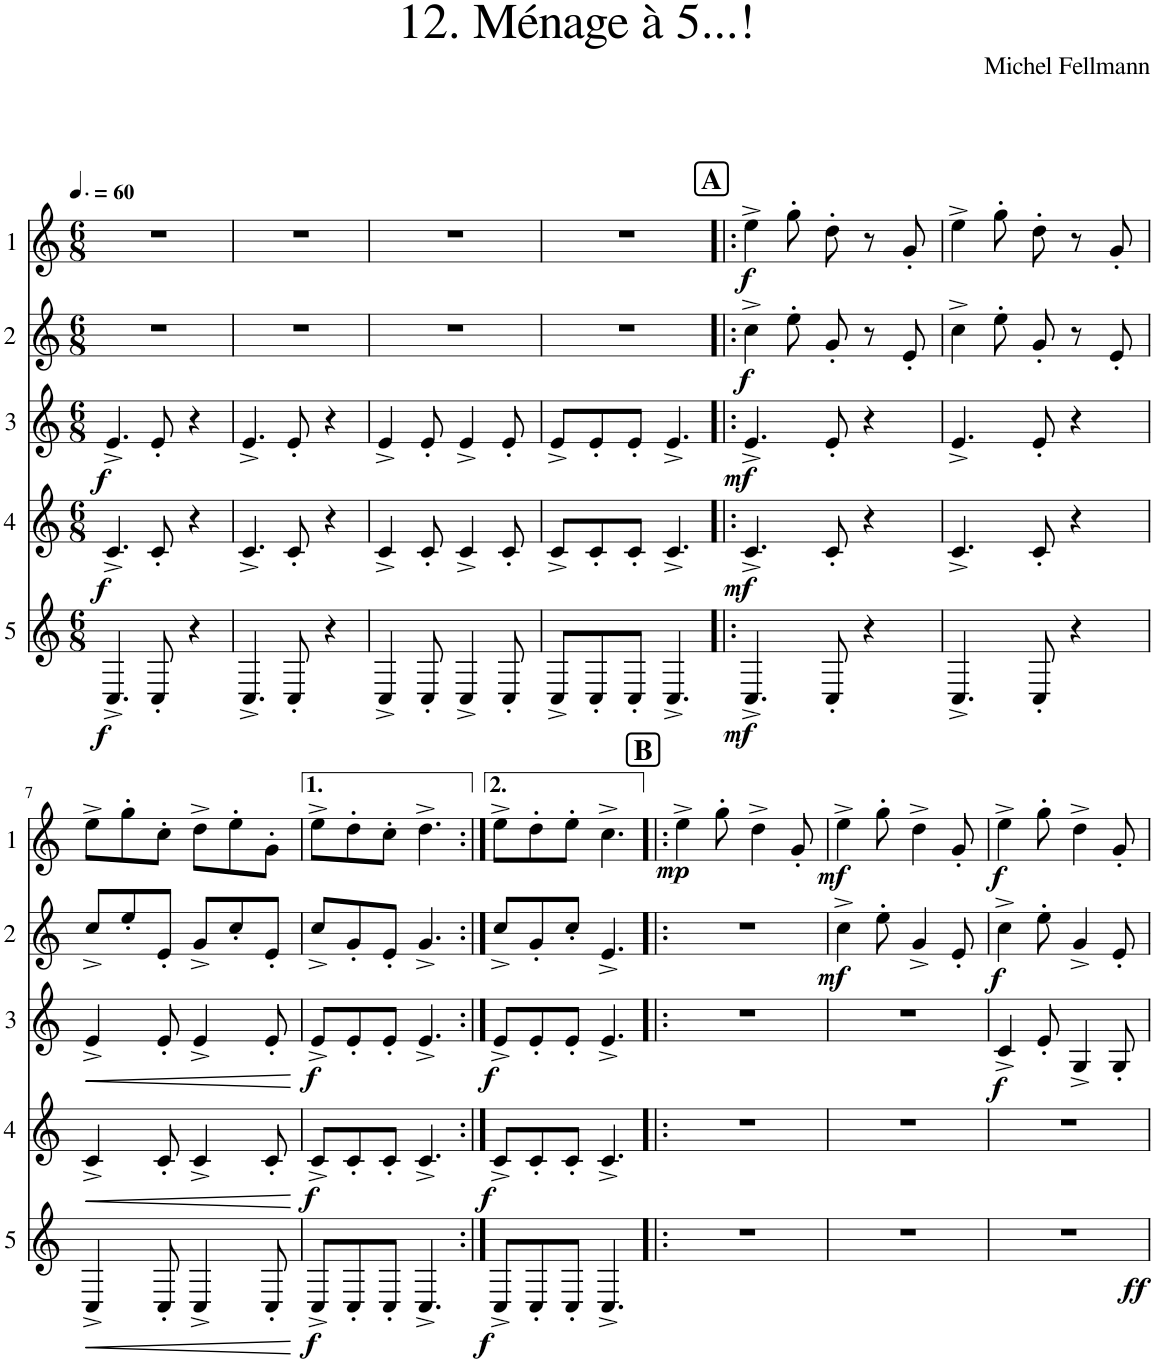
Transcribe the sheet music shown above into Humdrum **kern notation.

**kern	**dynam	**kern	**dynam	**kern	**dynam	**kern	**dynam	**kern	**dynam
*part5	*part5	*part4	*part4	*part3	*part3	*part2	*part2	*part1	*part1
*staff5	*staff5	*staff4	*staff4	*staff3	*staff3	*staff2	*staff2	*staff1	*staff1
*I"5	*	*I"4	*	*I"3	*	*I"2	*	*I"1	*
*clefG2	*	*clefG2	*	*clefG2	*	*clefG2	*	*clefG2	*
*Trd4c7	*	*Trd4c7	*	*Trd4c7	*	*Trd4c7	*	*Trd4c7	*
*k[]	*	*k[]	*	*k[]	*	*k[]	*	*k[]	*
*M6/8	*	*M6/8	*	*M6/8	*	*M6/8	*	*M6/8	*
*MM90	*	*MM90	*	*MM90	*	*MM90	*	*MM90	*
=1	=1	=1	=1	=1	=1	=1	=1	=1	=1
!	!LO:DY:b	!	!LO:DY:b	!	!LO:DY:b	!	!	!	!
4.C^/	f	4.c^/	f	4.e^/	f	2.r	.	2.r	.
8C'/	.	8c'/	.	8e'/	.	.	.	.	.
4r	.	4r	.	4r	.	.	.	.	.
=2	=2	=2	=2	=2	=2	=2	=2	=2	=2
4.C^/	.	4.c^/	.	4.e^/	.	2.r	.	2.r	.
8C'/	.	8c'/	.	8e'/	.	.	.	.	.
4r	.	4r	.	4r	.	.	.	.	.
=3	=3	=3	=3	=3	=3	=3	=3	=3	=3
4C^/	.	4c^/	.	4e^/	.	2.r	.	2.r	.
8C'/	.	8c'/	.	8e'/	.	.	.	.	.
4C^/	.	4c^/	.	4e^/	.	.	.	.	.
8C'/	.	8c'/	.	8e'/	.	.	.	.	.
=4	=4	=4	=4	=4	=4	=4	=4	=4	=4
8C^/L	.	8c^/L	.	8e^/L	.	2.r	.	2.r	.
8C'/	.	8c'/	.	8e'/	.	.	.	.	.
8C'/J	.	8c'/J	.	8e'/J	.	.	.	.	.
4.C^/	.	4.c^/	.	4.e^/	.	.	.	.	.
!!LO:REH:place=s1:a:B:cj:fs=14:t=A
=5!|:	=5!|:	=5!|:	=5!|:	=5!|:	=5!|:	=5!|:	=5!|:	=5!|:	=5!|:
!	!LO:DY:b	!	!LO:DY:b	!	!LO:DY:b	!	!LO:DY:b	!	!LO:DY:b
4.C^/	mf	4.c^/	mf	4.e^/	mf	4cc^\	f	4ee^\	f
.	.	.	.	.	.	8ee'\	.	8gg'\	.
8C'/	.	8c'/	.	8e'/	.	8g'/	.	8dd'\	.
4r	.	4r	.	4r	.	8r	.	8r	.
.	.	.	.	.	.	8e'/	.	8g'/	.
=6	=6	=6	=6	=6	=6	=6	=6	=6	=6
4.C^/	.	4.c^/	.	4.e^/	.	4cc^\	.	4ee^\	.
.	.	.	.	.	.	8ee'\	.	8gg'\	.
8C'/	.	8c'/	.	8e'/	.	8g'/	.	8dd'\	.
4r	.	4r	.	4r	.	8r	.	8r	.
.	.	.	.	.	.	8e'/	.	8g'/	.
!!LO:LB:g=z
=7	=7	=7	=7	=7	=7	=7	=7	=7	=7
!	!LO:HP:b	!	!LO:HP:b	!	!LO:HP:b	!	!	!	!
4C^/	<	4c^/	<	4e^/	<	8cc^/L	.	8ee^\L	.
.	.	.	.	.	.	8ee'/	.	8gg'\	.
8C'/	.	8c'/	.	8e'/	.	8e'/J	.	8cc'\J	.
4C^/	.	4c^/	.	4e^/	.	8g^/L	.	8dd^\L	.
.	.	.	.	.	.	8cc'/	.	8ee'\	.
8C'/	.	8c'/	.	8e'/	.	8e'/J	.	8g'\J	.
.	[	.	[	.	[	.	.	.	.
=8	=8	=8	=8	=8	=8	=8	=8	=8	=8
!	!LO:DY:b	!	!LO:DY:b	!	!LO:DY:b	!	!	!	!
8C^/L	f	8c^/L	f	8e^/L	f	8cc^/L	.	8ee^\L	.
8C'/	.	8c'/	.	8e'/	.	8g'/	.	8dd'\	.
8C'/J	.	8c'/J	.	8e'/J	.	8e'/J	.	8cc'\J	.
4.C^/	.	4.c^/	.	4.e^/	.	4.g^/	.	4.dd^\	.
=9:|!	=9:|!	=9:|!	=9:|!	=9:|!	=9:|!	=9:|!	=9:|!	=9:|!	=9:|!
!	!LO:DY:b	!	!LO:DY:b	!	!LO:DY:b	!	!	!	!
8C^/L	f	8c^/L	f	8e^/L	f	8cc^/L	.	8ee^\L	.
8C'/	.	8c'/	.	8e'/	.	8g'/	.	8dd'\	.
8C'/J	.	8c'/J	.	8e'/J	.	8cc'/J	.	8ee'\J	.
4.C^/	.	4.c^/	.	4.e^/	.	4.e^/	.	4.cc^\	.
!!LO:REH:place=s1:a:B:cj:fs=14:t=B
=10!|:	=10!|:	=10!|:	=10!|:	=10!|:	=10!|:	=10!|:	=10!|:	=10!|:	=10!|:
!	!	!	!	!	!	!	!	!	!LO:DY:b
2.r	.	2.r	.	2.r	.	2.r	.	4ee^\	mp
.	.	.	.	.	.	.	.	8gg'\	.
.	.	.	.	.	.	.	.	4dd^\	.
.	.	.	.	.	.	.	.	8g'/	.
=11	=11	=11	=11	=11	=11	=11	=11	=11	=11
!	!	!	!	!	!	!	!LO:DY:b	!	!LO:DY:b
2.r	.	2.r	.	2.r	.	4cc^\	mf	4ee^\	mf
.	.	.	.	.	.	8ee'\	.	8gg'\	.
.	.	.	.	.	.	4g^/	.	4dd^\	.
.	.	.	.	.	.	8e'/	.	8g'/	.
=12	=12	=12	=12	=12	=12	=12	=12	=12	=12
!	!LO:DY:b	!	!	!	!LO:DY:b	!	!LO:DY:b	!	!LO:DY:b
2.r	ff	2.r	.	4c^/	f	4cc^\	f	4ee^\	f
.	.	.	.	8e'/	.	8ee'\	.	8gg'\	.
.	.	.	.	4G^/	.	4g^/	.	4dd^\	.
.	.	.	.	8G'/	.	8e'/	.	8g'/	.
=	=	=	=	=	=	=	=	=	=
*-	*-	*-	*-	*-	*-	*-	*-	*-	*-
